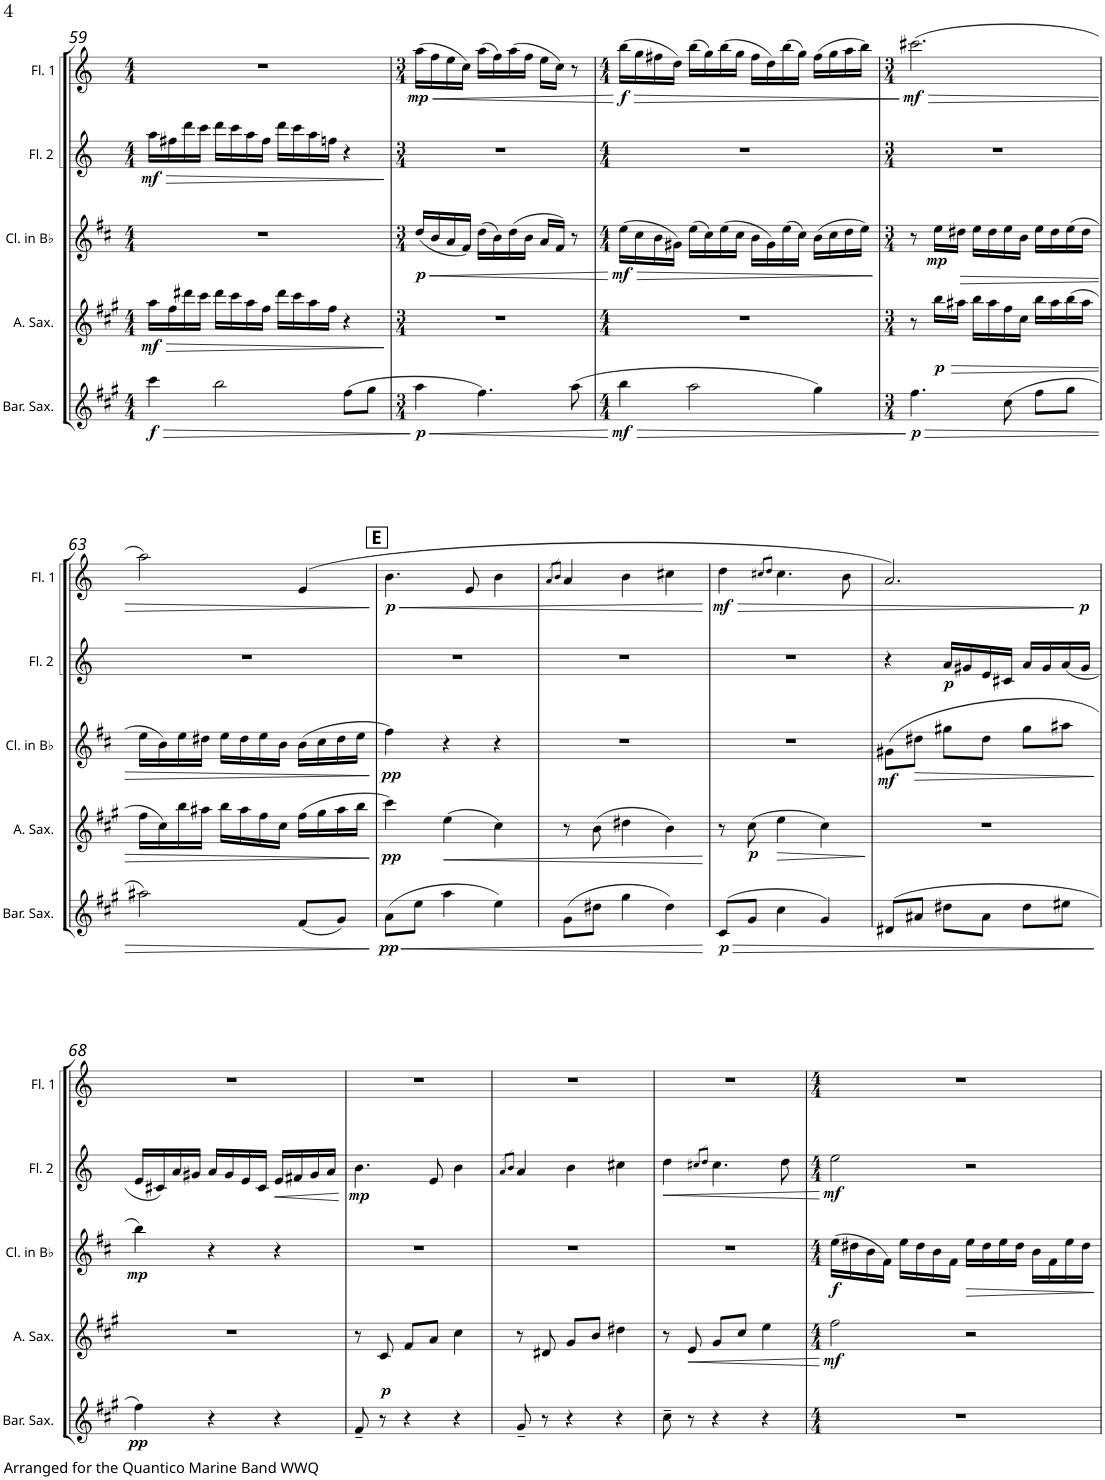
**kern	**dynam	**kern	**dynam	**kern	**dynam	**kern	**dynam	**kern	**dynam
*part5	*part5	*part4	*part4	*part3	*part3	*part2	*part2	*part1	*part1
*staff5	*staff5	*staff4	*staff4	*staff3	*staff3	*staff2	*staff2	*staff1	*staff1
*I"Bari Saxophone	*	*I"Alto Saxophone	*	*I"Bb Clarinet	*	*I"2nd Flute	*	*I"1st Flute	*
*I'Bar. Sax.	*	*I'A. Sax.	*	*	*	*I'Fl. 2	*	*I'Fl. 1	*
!!LO:PB:g=z
*clefG2	*	*clefG2	*	*clefG2	*	*clefG2	*	*clefG2	*
*Trd12c21	*	*Trd5c9	*	*Trd1c2	*	*	*	*	*
*k[f#c#g#]	*	*k[f#c#g#]	*	*k[f#c#]	*	*k[]	*	*k[]	*
*M4/4	*	*M4/4	*	*M4/4	*	*M4/4	*	*M4/4	*
=59	=59	=59	=59	=59	=59	=59	=59	=59	=59
!	!LO:HP:b	!	!LO:HP:b	!	!	!	!LO:HP:b	!	!
!	!LO:DY:n=1:b	!	!LO:DY:n=1:b	!	!	!	!LO:DY:n=1:b	!	!
4ccc#\	> f	16aa\LL	> mf	1r	.	16aa\LL	> mf	1r	.
.	.	16ff#\	.	.	.	16ff#X\	.	.	.
.	.	16ddd#X\	.	.	.	16ddd\	.	.	.
.	.	16ccc#\JJ	.	.	.	16ccc\JJ	.	.	.
2bb\	.	16ddd#\LL	.	.	.	16ddd\LL	.	.	.
.	.	16ccc#\	.	.	.	16ccc\	.	.	.
.	.	16aa\	.	.	.	16aa\	.	.	.
.	.	16ff#\JJ	.	.	.	16ff#\JJ	.	.	.
.	.	16ddd#\LL	.	.	.	16ddd\LL	.	.	.
.	.	16ccc#\	.	.	.	16ccc\	.	.	.
.	.	16aa\	.	.	.	16aa\	.	.	.
.	.	16ff#\JJ	.	.	.	16ffn\JJ	.	.	.
(8ff#\L	.	4r	.	.	.	4r	.	.	.
8gg#\J	.	.	.	.	.	.	.	.	.
.	]	.	]	.	.	.	]	.	.
=60	=60	=60	=60	=60	=60	=60	=60	=60	=60
*M3/4	*	*M3/4	*	*M3/4	*	*M3/4	*	*M3/4	*
!	!LO:HP:b	!	!	!	!LO:HP:b	!	!	!	!LO:HP:b
!	!LO:DY:n=1:b	!	!	!	!LO:DY:n=1:b	!	!	!	!LO:DY:n=1:b
4aa\	< p	2.r	.	(16dd/LL	< p	2.r	.	(16aa\LL	< mp
.	.	.	.	16b/	.	.	.	16ff\	.
.	.	.	.	16a/	.	.	.	16ee\	.
.	.	.	.	16f#/JJ)	.	.	.	16cc\JJ)	.
4.ff#\)	.	.	.	(16dd\LL	.	.	.	(16aa\LL	.
.	.	.	.	16b\)	.	.	.	16ff\)	.
.	.	.	.	(16dd\	.	.	.	(16aa\	.
.	.	.	.	16b\JJ	.	.	.	16ff\JJ	.
.	.	.	.	16a/LL	.	.	.	16ee\LL	.
.	.	.	.	16f#/JJ)	.	.	.	16cc\JJ)	.
(8aa\	.	.	.	8r	.	.	.	8r	.
.	[	.	.	.	[	.	.	.	[
=61	=61	=61	=61	=61	=61	=61	=61	=61	=61
*M4/4	*	*M4/4	*	*M4/4	*	*M4/4	*	*M4/4	*
!	!LO:HP:b	!	!	!	!LO:HP:b	!	!	!	!LO:HP:b
!	!LO:DY:n=1:b	!	!	!	!LO:DY:n=1:b	!	!	!	!LO:DY:n=1:b
4bb\	> mf	1r	.	(16ee\LL	> mf	1r	.	(16bb\LL	> f
.	.	.	.	16cc#\	.	.	.	16gg\	.
.	.	.	.	16b\	.	.	.	16ff#X\	.
.	.	.	.	16g#X\JJ)	.	.	.	16dd\JJ)	.
2aa\	.	.	.	(16ee\LL	.	.	.	(16bb\LL	.
.	.	.	.	16cc#\)	.	.	.	16gg\)	.
.	.	.	.	(16ee\	.	.	.	(16bb\	.
.	.	.	.	16cc#\JJ	.	.	.	16gg\JJ	.
.	.	.	.	16b\LL	.	.	.	16ff#\LL	.
.	.	.	.	16g#\)	.	.	.	16dd\)	.
.	.	.	.	(16ee\	.	.	.	(16bb\	.
.	.	.	.	16cc#\JJ)	.	.	.	16gg\JJ)	.
4gg#\)	.	.	.	(16b\LL	.	.	.	(16ff#\LL	.
.	.	.	.	16cc#\	.	.	.	16gg\	.
.	.	.	.	16dd\	.	.	.	16aa\	.
.	.	.	.	16ee\JJ)	.	.	.	16bb\JJ)	.
.	]	.	.	.	]	.	.	.	]
=62	=62	=62	=62	=62	=62	=62	=62	=62	=62
*M3/4	*	*M3/4	*	*M3/4	*	*M3/4	*	*M3/4	*
!	!LO:HP:b	!	!	!	!	!	!	!	!LO:HP:b
!	!LO:DY:n=1:b	!	!	!	!	!	!	!	!LO:DY:n=1:b
4.ff#\	> p	8r	.	8r	.	2.r	.	(2.ccc#X\	> mf
!	!	!	!LO:HP:b	!	!	!	!	!	!
!	!	!	!LO:DY:n=1:b	!	!LO:DY:b	!	!	!	!
.	.	16bb\LL	> p	16ee\LL	mp	.	.	.	.
!	!	!	!	!	!LO:HP:b	!	!	!	!
.	.	16aa#X\JJ	.	16dd#X\JJ	>	.	.	.	.
.	.	16bb\LL	.	16ee\LL	.	.	.	.	.
.	.	16aa#\	.	16dd#\	.	.	.	.	.
(8cc#\	.	16ff#\	.	16ee\	.	.	.	.	.
.	.	16cc#\JJ	.	16b\JJ	.	.	.	.	.
8ff#\L	.	16bb\LL	.	16ee\LL	.	.	.	.	.
.	.	16aa#\	.	16dd#\	.	.	.	.	.
8gg#\J	.	(16bb\	.	(16ee\	.	.	.	.	.
.	.	16aa#\JJ	.	16dd#\JJ	.	.	.	.	.
!!LO:LB:g=z
=63	=63	=63	=63	=63	=63	=63	=63	=63	=63
2aa#X\)	.	16ff#\LL	.	16ee\LL	.	2.r	.	2aa\)	.
.	.	16cc#\)	.	16b\)	.	.	.	.	.
.	.	16bb\	.	16ee\	.	.	.	.	.
.	.	16aa#X\JJ	.	16dd#X\JJ	.	.	.	.	.
.	.	16bb\LL	.	16ee\LL	.	.	.	.	.
.	.	16aa#\	.	16dd#\	.	.	.	.	.
.	.	16ff#\	.	16ee\	.	.	.	.	.
.	.	16cc#\JJ	.	16b\JJ	.	.	.	.	.
(8f#/L	.	(16ff#\LL	.	(16b\LL	.	.	.	(4e/	.
.	.	16gg#\	.	16cc#\	.	.	.	.	.
8g#/J)	.	16aa#\	.	16dd#\	.	.	.	.	.
.	.	16bb\JJ	.	16ee\JJ	.	.	.	.	.
.	]	.	]	.	]	.	.	.	]
!!LO:REH:place=s1:a:B:cj:fs=14:t=E
=64	=64	=64	=64	=64	=64	=64	=64	=64	=64
!	!LO:HP:b	!	!	!	!	!	!	!	!LO:HP:b
!	!LO:DY:n=1:b	!	!LO:DY:b	!	!LO:DY:b	!	!	!	!LO:DY:n=1:b
(8a\L	< pp	4ccc#\)	pp	4ff#\)	pp	2.r	.	4.b\	< p
8ee\J	.	.	.	.	.	.	.	.	.
!	!	!	!LO:HP:b	!	!	!	!	!	!
4aa\	.	(4ee\	<	4r	.	.	.	.	.
.	.	.	.	.	.	.	.	8e/	.
4ee\)	.	4cc#\)	.	4r	.	.	.	4b\	.
=65	=65	=65	=65	=65	=65	=65	=65	=65	=65
.	.	.	.	.	.	.	.	8qa/L	.
.	.	.	.	.	.	.	.	8qb/J	.
(8g#\L	.	8r	.	2.r	.	2.r	.	4a/	.
8dd#X\J	.	(8b\	.	.	.	.	.	.	.
4gg#\	.	4dd#X\	.	.	.	.	.	4b\	.
4dd#\)	.	4b\)	.	.	.	.	.	4cc#X\	.
.	[	.	[	.	.	.	.	.	[
=66	=66	=66	=66	=66	=66	=66	=66	=66	=66
!	!LO:HP:b	!	!	!	!	!	!	!	!LO:HP:b
!	!LO:DY:n=1:b	!	!	!	!	!	!	!	!LO:DY:n=1:b
(8c#/L	> p	8r	.	2.r	.	2.r	.	4dd\	> mf
!	!	!	!LO:DY:b	!	!	!	!	!	!
8g#/J	.	(8cc#\	p	.	.	.	.	.	.
.	.	.	.	.	.	.	.	8qcc#X/L	.
.	.	.	.	.	.	.	.	8qdd/J	.
!	!	!	!LO:HP:b	!	!	!	!	!	!
4cc#\	.	4ee\	>	.	.	.	.	4.cc#\	.
4g#/)	.	4cc#\)	.	.	.	.	.	.	.
.	.	.	.	.	.	.	.	8b\	.
.	.	.	]	.	.	.	.	.	.
=67	=67	=67	=67	=67	=67	=67	=67	=67	=67
!	!	!	!	!	!LO:DY:b	!	!	!	!
*	*	*	*	*	*	*	*	*^	*
(8d#X/L	.	2.r	.	(8g#X\L	mf	4r	.	2.a/)	2ryy	.
!	!	!	!	!	!LO:HP:b	!	!	!	!	!
8a#X/J	.	.	.	8dd#X\J	>	.	.	.	.	.
!	!	!	!	!	!	!	!LO:DY:b	!	!	!
8dd#X\L	.	.	.	8gg#X\L	.	16a/LL	p	.	.	.
.	.	.	.	.	.	16g#X/	.	.	.	.
8a#\J	.	.	.	8dd#\J	.	16e/	.	.	.	.
.	.	.	.	.	.	16c#X/JJ	.	.	.	.
8dd#\L	.	.	.	8gg#\L	.	16a/LL	.	.	8.ryy	.
.	.	.	.	.	.	16g#/	.	.	.	.
8ee#X\J	.	.	.	8aa#X\J	.	(16a/	.	.	.	.
!	!	!	!	!	!	!	!	!	!	!LO:DY:b
.	.	.	.	.	.	16g#/JJ	.	.	16ryy	p
.	]	.	.	.	]	.	.	.	.	]
!!LO:LB:g=z
=68	=68	=68	=68	=68	=68	=68	=68	=68	=68	=68
!	!LO:DY:b	!	!	!	!LO:DY:b	!	!	!	!	!
*	*	*	*	*	*	*	*	*v	*v	*
4ff#\)	pp	2.r	.	4bb\)	mp	16e/LL	.	2.r	.
.	.	.	.	.	.	16c#X/)	.	.	.
.	.	.	.	.	.	16a/	.	.	.
.	.	.	.	.	.	16g#X/JJ	.	.	.
4r	.	.	.	4r	.	16a/LL	.	.	.
.	.	.	.	.	.	16g#/	.	.	.
.	.	.	.	.	.	16e/	.	.	.
.	.	.	.	.	.	16c#/JJ	.	.	.
!	!	!	!	!	!	!	!LO:HP:b	!	!
4r	.	.	.	4r	.	16e/LL	<	.	.
.	.	.	.	.	.	16f#X/	.	.	.
.	.	.	.	.	.	16g#/	.	.	.
.	.	.	.	.	.	16a/JJ	.	.	.
.	.	.	.	.	.	.	[	.	.
=69	=69	=69	=69	=69	=69	=69	=69	=69	=69
!	!	!	!	!	!	!	!LO:DY:b	!	!
8f#~/	.	8r	.	2.r	.	4.b\	mp	2.r	.
!	!	!	!LO:DY:b	!	!	!	!	!	!
8r	.	8c#/	p	.	.	.	.	.	.
4r	.	8f#/L	.	.	.	.	.	.	.
.	.	8a/J	.	.	.	8e/	.	.	.
4r	.	4cc#\	.	.	.	4b\	.	.	.
=70	=70	=70	=70	=70	=70	=70	=70	=70	=70
.	.	.	.	.	.	8qa/L	.	.	.
.	.	.	.	.	.	8qb/J	.	.	.
8g#~/	.	8r	.	2.r	.	4a/	.	2.r	.
8r	.	8d#X/	.	.	.	.	.	.	.
4r	.	8g#/L	.	.	.	4b\	.	.	.
.	.	8b/J	.	.	.	.	.	.	.
4r	.	4dd#X\	.	.	.	4cc#X\	.	.	.
=71	=71	=71	=71	=71	=71	=71	=71	=71	=71
!	!	!	!	!	!	!	!LO:HP:b	!	!
8cc#~\	.	8r	.	2.r	.	4dd\	<	2.r	.
!	!	!	!LO:HP:b	!	!	!	!	!	!
8r	.	8e/	<	.	.	.	.	.	.
.	.	.	.	.	.	8qcc#X/L	.	.	.
.	.	.	.	.	.	8qdd/J	.	.	.
4r	.	8g#/L	.	.	.	4.cc#\	.	.	.
.	.	8cc#/J	.	.	.	.	.	.	.
4r	.	4ee\	.	.	.	.	.	.	.
.	.	.	.	.	.	8dd\	.	.	.
.	.	.	[	.	.	.	[	.	.
=72	=72	=72	=72	=72	=72	=72	=72	=72	=72
*M4/4	*	*M4/4	*	*M4/4	*	*M4/4	*	*M4/4	*
!	!	!	!LO:DY:b	!	!LO:DY:b	!	!LO:DY:b	!	!
1r	.	2ff#\	mf	(16ee\LL	f	2ee\	mf	1r	.
.	.	.	.	16dd#X\	.	.	.	.	.
.	.	.	.	16b\	.	.	.	.	.
.	.	.	.	16f#\JJ)	.	.	.	.	.
.	.	.	.	16ee\LL	.	.	.	.	.
.	.	.	.	16dd#\	.	.	.	.	.
.	.	.	.	16b\	.	.	.	.	.
.	.	.	.	16f#\JJ	.	.	.	.	.
!	!	!	!	!	!LO:HP:b	!	!	!	!
.	.	2r	.	16ee\LL	>	2r	.	.	.
.	.	.	.	16dd#\	.	.	.	.	.
.	.	.	.	16ee\	.	.	.	.	.
.	.	.	.	16dd#\JJ	.	.	.	.	.
.	.	.	.	16b\LL	.	.	.	.	.
.	.	.	.	16f#\	.	.	.	.	.
.	.	.	.	16ee\	.	.	.	.	.
.	.	.	.	16dd#\JJ	.	.	.	.	.
.	.	.	.	.	]	.	.	.	.
=	=	=	=	=	=	=	=	=	=
*-	*-	*-	*-	*-	*-	*-	*-	*-	*-
